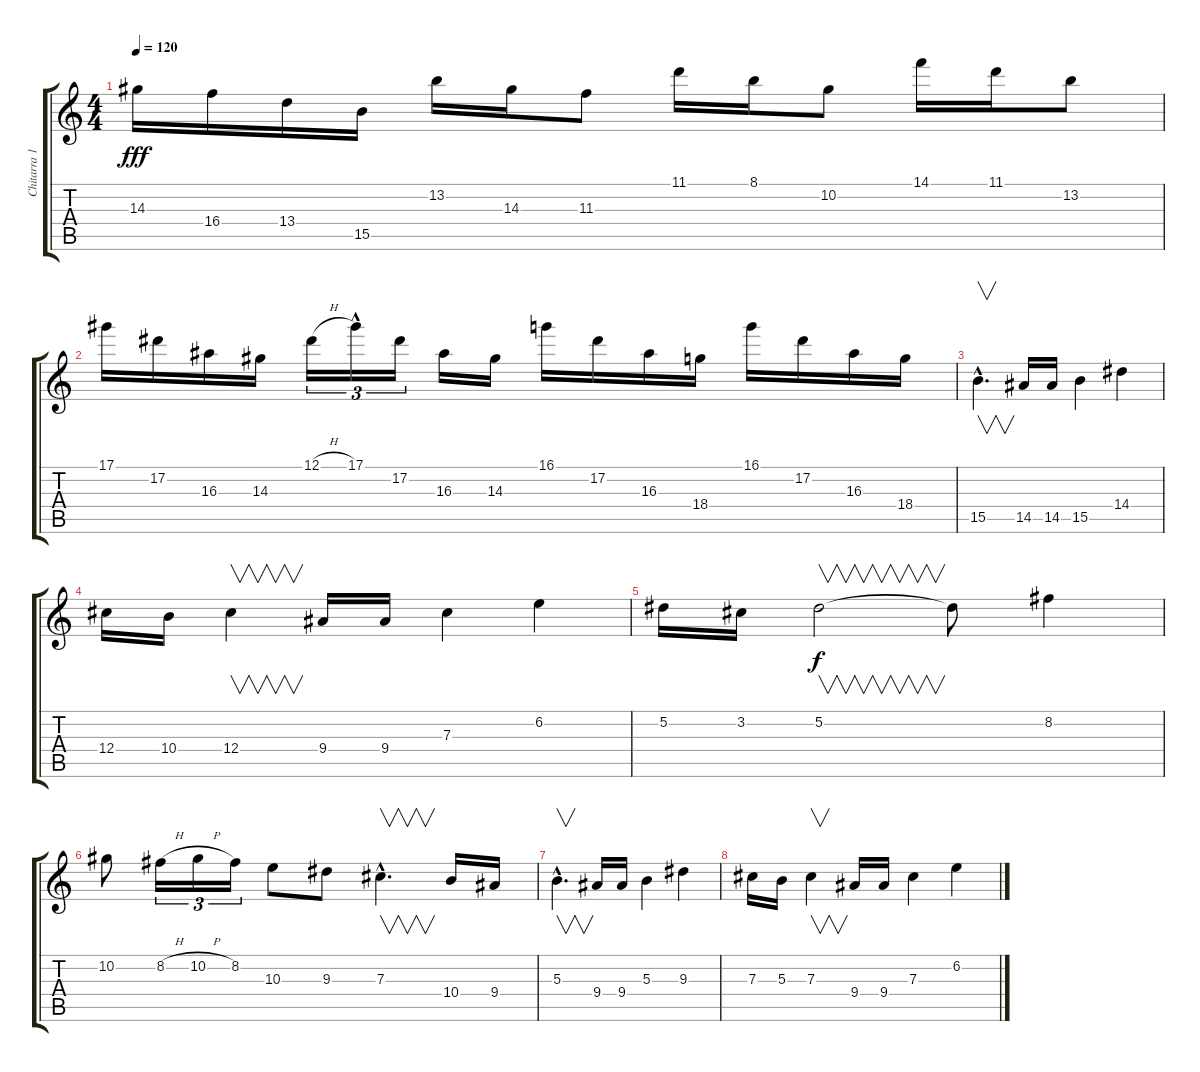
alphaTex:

\track ("Chitarra 1" "Chitarra 1") {instrument distortionguitar}
\staff {score tabs}
\tuning (Eb4 Bb3 Gb3 Db3 Ab2 Eb2) {hide}
\ts (4 4)
\tempo 120
\clef g2
\ks c
14.3.16{dy fff} 16.4.16 13.4.16 15.5.16 13.2.16 14.3.16 11.3.8 11.1.16 8.1.16 10.2.8 14.1.16 11.1.16 13.2.8 |
17.1.16 17.2.16 16.3.16 14.3.16 12.1{h}.16{tu (3 2)} 17.1{hac}.16{tu (3 2)} 17.2.16{tu (3 2)} 16.3.16 14.3.16 16.1.16 17.2.16 16.3.16 18.4.16 16.1.16 17.2.16 16.3.16 18.4.16 |
15.5{hac}.4{v d} 14.5.16 14.5.16 15.5.4 14.4.4 |
12.4.16 10.4.16 12.4.4{v} 9.4.16 9.4.16 7.3.4 6.2.4 |
5.2.16 3.2.16 5.2.2{v dy f} 5.2{t}.8 8.2.4 |
10.2.8 8.2{h}.16{tu (3 2)} 10.2{h}.16{tu (3 2)} 8.2.16{tu (3 2)} 10.3.8 9.3.8 7.3{hac}.4{v d} 10.4.16 9.4.16 |
5.3{hac}.4{v d} 9.4.16 9.4.16 5.3.4 9.3.4 |
7.3.16 5.3.16 7.3.4{v} 9.4.16 9.4.16 7.3.4 6.2.4
